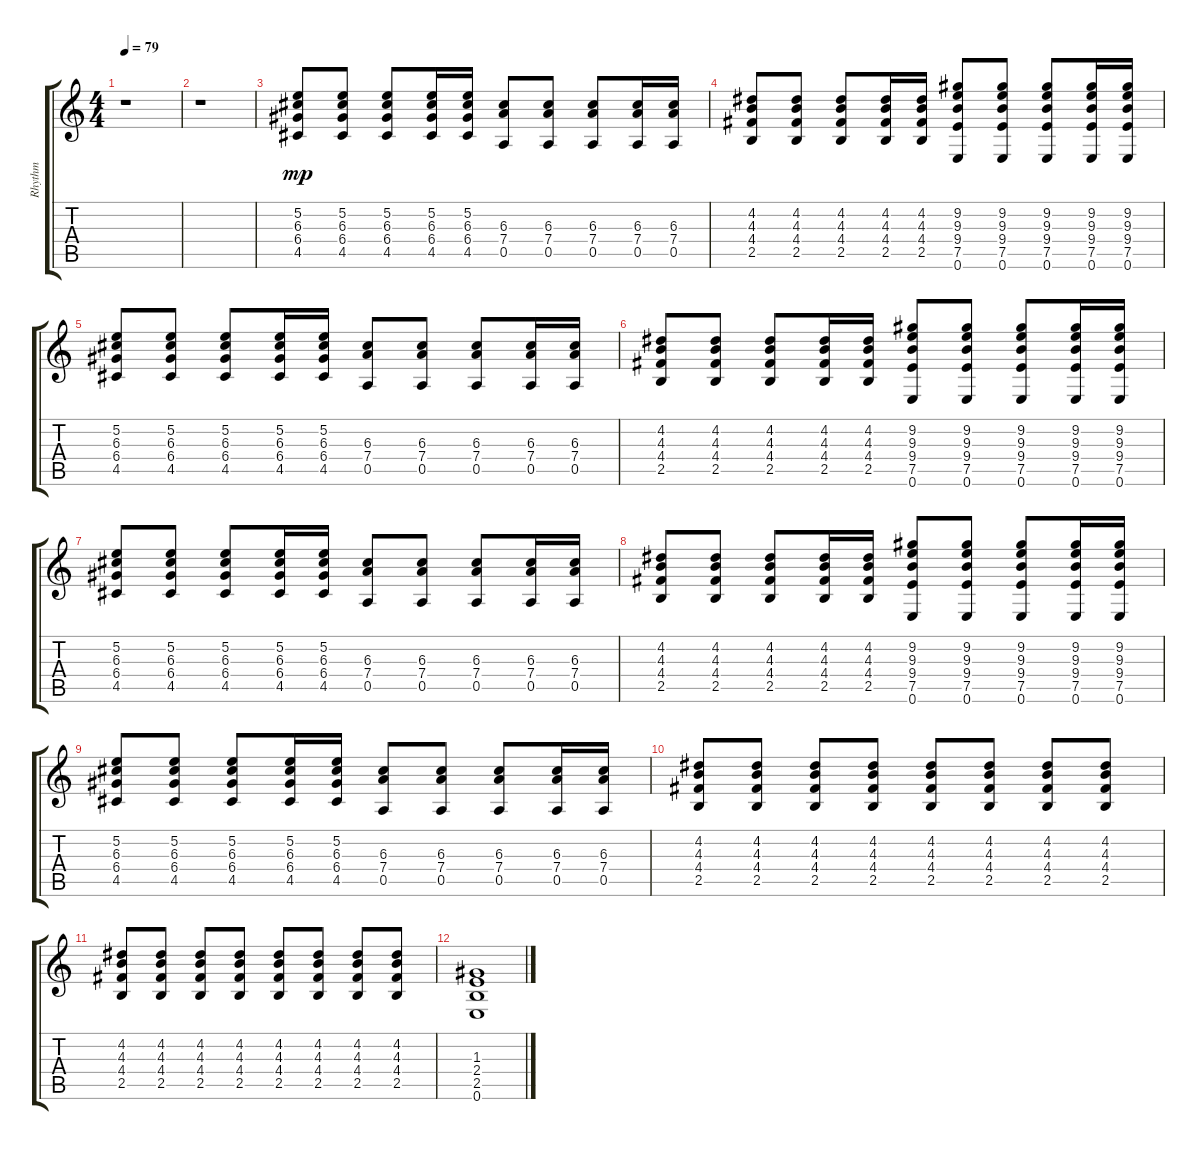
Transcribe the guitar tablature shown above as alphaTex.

\track ("Rhythm" "Rhythm") {instrument distortionguitar}
\staff {score tabs}
\tuning (E4 B3 G3 D3 A2 E2) {hide}
\ts (4 4)
\tempo 79
\clef g2
\ks c
r.1{dy mp} |
r.1 |
(5.2 6.3 6.4 4.5).8 (5.2 6.3 6.4 4.5).8 (5.2 6.3 6.4 4.5).8 (5.2 6.3 6.4 4.5).16 (5.2 6.3 6.4 4.5).16 (6.3 7.4 0.5).8 (6.3 7.4 0.5).8 (6.3 7.4 0.5).8 (6.3 7.4 0.5).16 (6.3 7.4 0.5).16 |
(4.2 4.3 4.4 2.5).8 (4.2 4.3 4.4 2.5).8 (4.2 4.3 4.4 2.5).8 (4.2 4.3 4.4 2.5).16 (4.2 4.3 4.4 2.5).16 (9.2 9.3 9.4 7.5 0.6).8 (9.2 9.3 9.4 7.5 0.6).8 (9.2 9.3 9.4 7.5 0.6).8 (9.2 9.3 9.4 7.5 0.6).16 (9.2 9.3 9.4 7.5 0.6).16 |
(5.2 6.3 6.4 4.5).8 (5.2 6.3 6.4 4.5).8 (5.2 6.3 6.4 4.5).8 (5.2 6.3 6.4 4.5).16 (5.2 6.3 6.4 4.5).16 (6.3 7.4 0.5).8 (6.3 7.4 0.5).8 (6.3 7.4 0.5).8 (6.3 7.4 0.5).16 (6.3 7.4 0.5).16 |
(4.2 4.3 4.4 2.5).8 (4.2 4.3 4.4 2.5).8 (4.2 4.3 4.4 2.5).8 (4.2 4.3 4.4 2.5).16 (4.2 4.3 4.4 2.5).16 (9.2 9.3 9.4 7.5 0.6).8 (9.2 9.3 9.4 7.5 0.6).8 (9.2 9.3 9.4 7.5 0.6).8 (9.2 9.3 9.4 7.5 0.6).16 (9.2 9.3 9.4 7.5 0.6).16 |
(5.2 6.3 6.4 4.5).8 (5.2 6.3 6.4 4.5).8 (5.2 6.3 6.4 4.5).8 (5.2 6.3 6.4 4.5).16 (5.2 6.3 6.4 4.5).16 (6.3 7.4 0.5).8 (6.3 7.4 0.5).8 (6.3 7.4 0.5).8 (6.3 7.4 0.5).16 (6.3 7.4 0.5).16 |
(4.2 4.3 4.4 2.5).8 (4.2 4.3 4.4 2.5).8 (4.2 4.3 4.4 2.5).8 (4.2 4.3 4.4 2.5).16 (4.2 4.3 4.4 2.5).16 (9.2 9.3 9.4 7.5 0.6).8 (9.2 9.3 9.4 7.5 0.6).8 (9.2 9.3 9.4 7.5 0.6).8 (9.2 9.3 9.4 7.5 0.6).16 (9.2 9.3 9.4 7.5 0.6).16 |
(5.2 6.3 6.4 4.5).8 (5.2 6.3 6.4 4.5).8 (5.2 6.3 6.4 4.5).8 (5.2 6.3 6.4 4.5).16 (5.2 6.3 6.4 4.5).16 (6.3 7.4 0.5).8 (6.3 7.4 0.5).8 (6.3 7.4 0.5).8 (6.3 7.4 0.5).16 (6.3 7.4 0.5).16 |
(4.2 4.3 4.4 2.5).8 (4.2 4.3 4.4 2.5).8 (4.2 4.3 4.4 2.5).8 (4.2 4.3 4.4 2.5).8 (4.2 4.3 4.4 2.5).8 (4.2 4.3 4.4 2.5).8 (4.2 4.3 4.4 2.5).8 (4.2 4.3 4.4 2.5).8 |
(4.2 4.3 4.4 2.5).8 (4.2 4.3 4.4 2.5).8 (4.2 4.3 4.4 2.5).8 (4.2 4.3 4.4 2.5).8 (4.2 4.3 4.4 2.5).8 (4.2 4.3 4.4 2.5).8 (4.2 4.3 4.4 2.5).8 (4.2 4.3 4.4 2.5).8 |
(1.3 2.4 2.5 0.6).1
